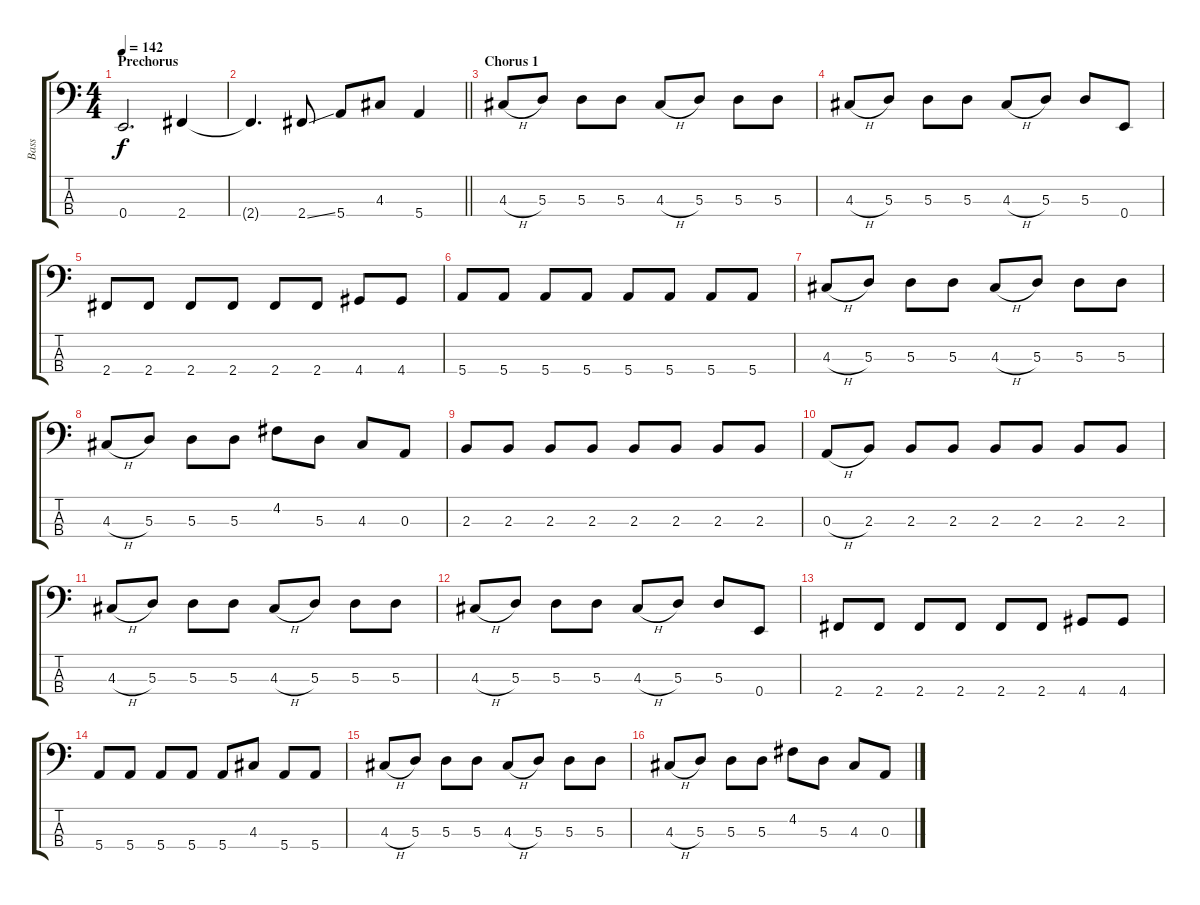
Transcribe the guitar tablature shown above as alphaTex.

\track ("Bass" "Bass") {instrument electricbassfinger}
\staff {score tabs}
\tuning (G2 D2 A1 E1) {hide}
\ts (4 4)
\section ("" "Prechorus")
\tempo 142
\clef f4
\ks c
0.4.2{d dy f} 2.4.4 |
\barLineRight lightlight
2.4{t}.4{d} 2.4{ss}.8 5.4.8 4.3.8 5.4.4 |
\section ("" "Chorus 1")
4.3{h}.8 5.3.8 5.3.8 5.3.8 4.3{h}.8 5.3.8 5.3.8 5.3.8 |
4.3{h}.8 5.3.8 5.3.8 5.3.8 4.3{h}.8 5.3.8 5.3.8 0.4.8 |
2.4.8 2.4.8 2.4.8 2.4.8 2.4.8 2.4.8 4.4.8 4.4.8 |
5.4.8 5.4.8 5.4.8 5.4.8 5.4.8 5.4.8 5.4.8 5.4.8 |
4.3{h}.8 5.3.8 5.3.8 5.3.8 4.3{h}.8 5.3.8 5.3.8 5.3.8 |
4.3{h}.8 5.3.8 5.3.8 5.3.8 4.2.8 5.3.8 4.3.8 0.3.8 |
2.3.8 2.3.8 2.3.8 2.3.8 2.3.8 2.3.8 2.3.8 2.3.8 |
0.3{h}.8 2.3.8 2.3.8 2.3.8 2.3.8 2.3.8 2.3.8 2.3.8 |
4.3{h}.8 5.3.8 5.3.8 5.3.8 4.3{h}.8 5.3.8 5.3.8 5.3.8 |
4.3{h}.8 5.3.8 5.3.8 5.3.8 4.3{h}.8 5.3.8 5.3.8 0.4.8 |
2.4.8 2.4.8 2.4.8 2.4.8 2.4.8 2.4.8 4.4.8 4.4.8 |
5.4.8 5.4.8 5.4.8 5.4.8 5.4.8 4.3.8 5.4.8 5.4.8 |
4.3{h}.8 5.3.8 5.3.8 5.3.8 4.3{h}.8 5.3.8 5.3.8 5.3.8 |
4.3{h}.8 5.3.8 5.3.8 5.3.8 4.2.8 5.3.8 4.3.8 0.3.8
